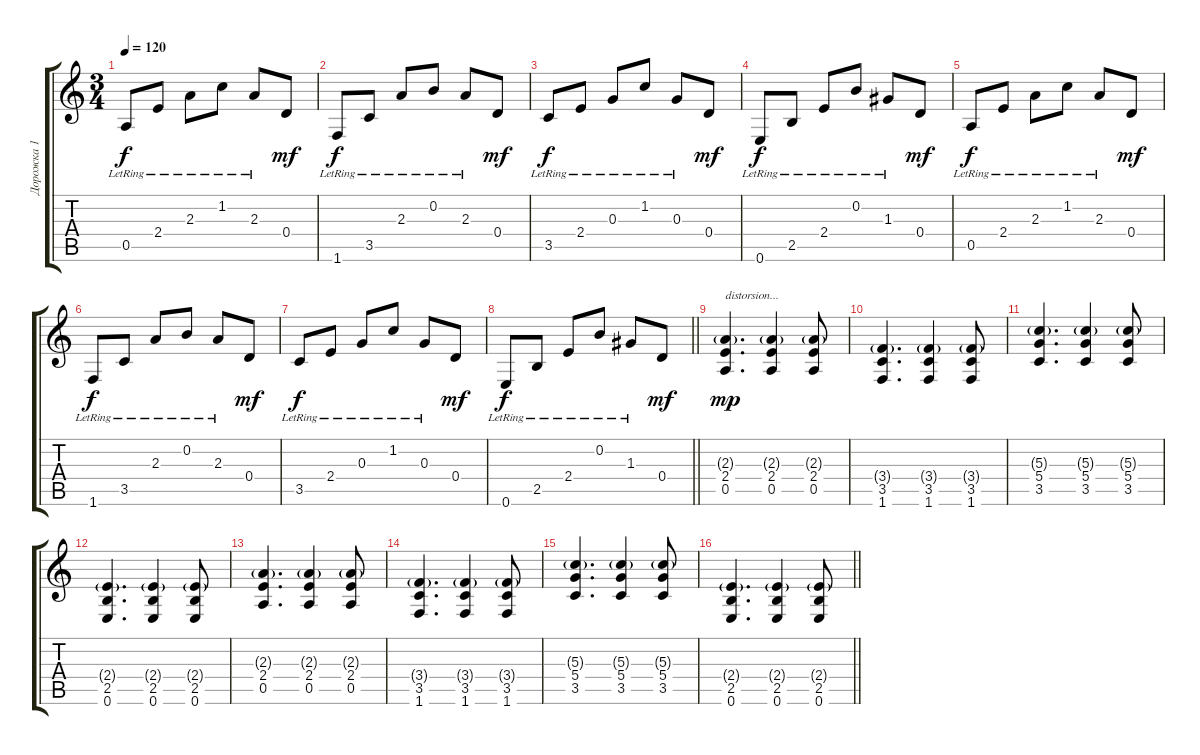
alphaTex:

\track ("Дорожка 1" "Дорожка 1") {instrument electricguitarclean}
\staff {score tabs}
\tuning (E4 B3 G3 D3 A2 E2) {hide}
\ts (3 4)
\tempo 120
\clef g2
\ks c
0.5{lr}.8{dy f} 2.4{lr}.8 2.3{lr}.8 1.2{lr}.8 2.3{lr}.8 0.4.8{dy mf} |
1.6{lr}.8{dy f} 3.5{lr}.8 2.3{lr}.8 0.2{lr}.8 2.3{lr}.8 0.4.8{dy mf} |
3.5{lr}.8{dy f} 2.4{lr}.8 0.3{lr}.8 1.2{lr}.8 0.3{lr}.8 0.4.8{dy mf} |
0.6{lr}.8{dy f} 2.5{lr}.8 2.4{lr}.8 0.2{lr}.8 1.3{lr}.8 0.4.8{dy mf} |
0.5{lr}.8{dy f} 2.4{lr}.8 2.3{lr}.8 1.2{lr}.8 2.3{lr}.8 0.4.8{dy mf} |
1.6{lr}.8{dy f} 3.5{lr}.8 2.3{lr}.8 0.2{lr}.8 2.3{lr}.8 0.4.8{dy mf} |
3.5{lr}.8{dy f} 2.4{lr}.8 0.3{lr}.8 1.2{lr}.8 0.3{lr}.8 0.4.8{dy mf} |
\barLineRight lightlight
0.6{lr}.8{dy f} 2.5{lr}.8 2.4{lr}.8 0.2{lr}.8 1.3{lr}.8 0.4.8{dy mf} |
(2.3{g} 2.4 0.5).4{d txt "distorsion..." dy mp volume 16 instrument distortionguitar} (2.3{g} 2.4 0.5).4 (2.3{g} 2.4 0.5).8 |
(3.4{g} 3.5 1.6).4{d} (3.4{g} 3.5 1.6).4 (3.4{g} 3.5 1.6).8 |
(5.3{g} 5.4 3.5).4{d} (5.3{g} 5.4 3.5).4 (5.3{g} 5.4 3.5).8 |
(2.4{g} 2.5 0.6).4{d} (2.4{g} 2.5 0.6).4 (2.4{g} 2.5 0.6).8 |
(2.3{g} 2.4 0.5).4{d} (2.3{g} 2.4 0.5).4 (2.3{g} 2.4 0.5).8 |
(3.4{g} 3.5 1.6).4{d} (3.4{g} 3.5 1.6).4 (3.4{g} 3.5 1.6).8 |
(5.3{g} 5.4 3.5).4{d} (5.3{g} 5.4 3.5).4 (5.3{g} 5.4 3.5).8 |
\barLineRight lightlight
(2.4{g} 2.5 0.6).4{d} (2.4{g} 2.5 0.6).4 (2.4{g} 2.5 0.6).8
